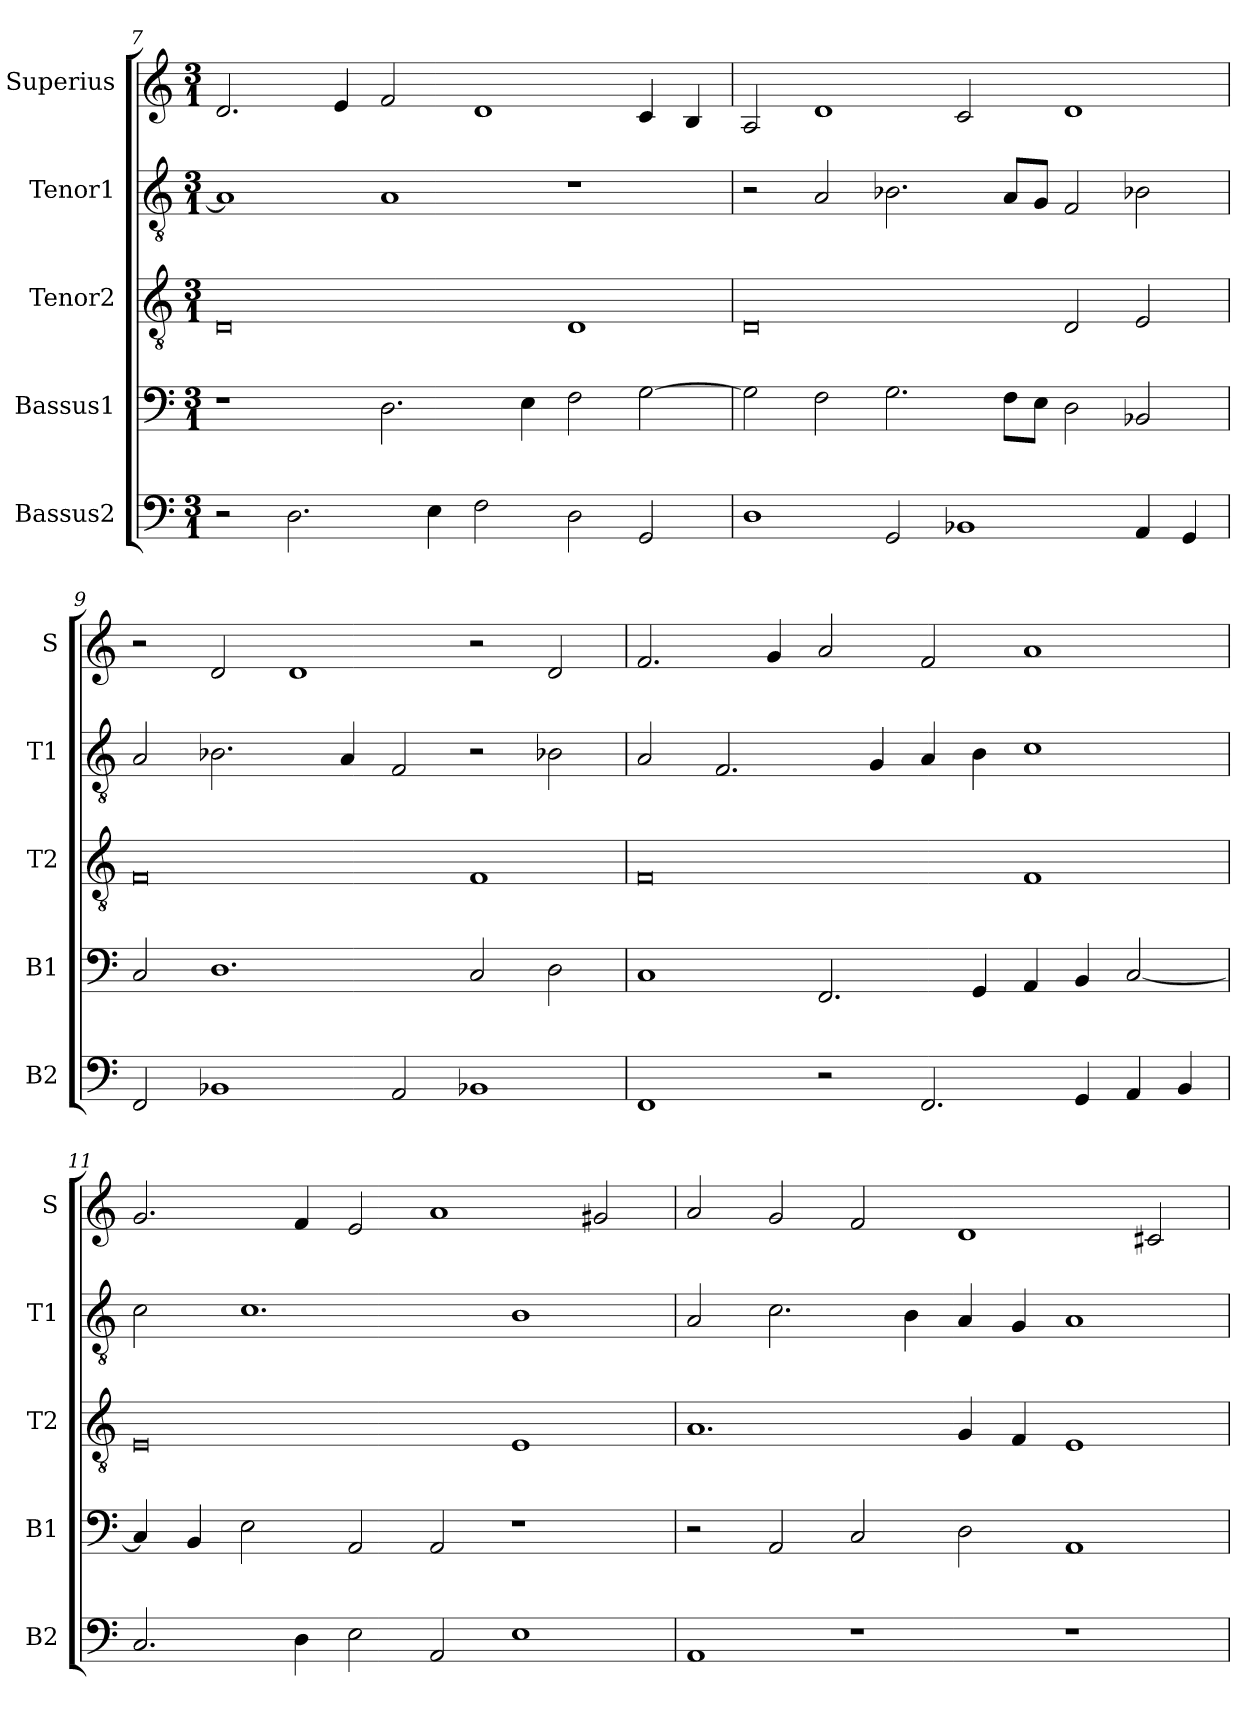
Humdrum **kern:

**kern	**kern	**kern	**kern	**kern
*part5	*part4	*part3	*part2	*part1
*staff5	*staff4	*staff3	*staff2	*staff1
*I"Bassus2	*I"Bassus1	*I"Tenor2	*I"Tenor1	*I"Superius
*I'B2	*I'B1	*I'T2	*I'T1	*I'S
*clefF4	*clefF4	*clefGv2	*clefGv2	*clefG2
*k[]	*k[]	*k[]	*k[]	*k[]
*M3/1	*M3/1	*M3/1	*M3/1	*M3/1
=7	=7	=7	=7	=7
2r	1r	0D	1A]	2.d/
2.D\	.	.	.	.
.	.	.	.	4e/
.	2.D\	.	1A	2f/
4E\	.	.	.	.
2F\	.	.	.	1d
.	4E\	.	.	.
2D\	2F\	1D	1r	.
2GG/	[2G\	.	.	4c/
.	.	.	.	4B/
=8	=8	=8	=8	=8
1D	2G\]	0D	2r	2A/
.	2F\	.	2A/	1d
2GG/	2.G\	.	2.B-X\	.
1BB-X	.	.	.	2c/
.	8F\L	.	8A/L	.
.	8E\J	.	8G/J	.
.	2D\	2D/	2F/	1d
4AA/	2BB-X/	2E/	2B-X\	.
4GG/	.	.	.	.
=9	=9	=9	=9	=9
2FF/	2C/	0F	2A/	2r
1BB-X	1.D	.	2.B-X\	2d/
.	.	.	.	1d
.	.	.	4A/	.
2AA/	.	.	2F/	.
1BB-X	2C/	1F	2r	2r
.	2D\	.	2B-X\	2d/
=10	=10	=10	=10	=10
1FF	1C	0F	2A/	2.f/
.	.	.	2.F/	.
.	.	.	.	4g/
2r	2.FF/	.	.	2a/
.	.	.	4G/	.
2.FF/	.	.	4A/	2f/
.	4GG/	.	4B\	.
.	4AA/	1F	1c	1a
4GG/	4BB/	.	.	.
4AA/	[2C/	.	.	.
4BB/	.	.	.	.
=11	=11	=11	=11	=11
2.C/	4C/]	0E	2c\	2.g/
.	4BB/	.	.	.
.	2E\	.	1.c	.
4D\	.	.	.	4f/
2E\	2AA/	.	.	2e/
2AA/	2AA/	.	.	1a
1E	1r	1E	1B	.
.	.	.	.	2g#X/
=12	=12	=12	=12	=12
1AA	2r	1.A	2A/	2a/
.	2AA/	.	2.c\	2g/
1r	2C/	.	.	2f/
.	.	.	4B\	.
.	2D\	4G/	4A/	1d
.	.	4F/	4G/	.
1r	1AA	1E	1A	.
.	.	.	.	2c#X/
=	=	=	=	=
*-	*-	*-	*-	*-
